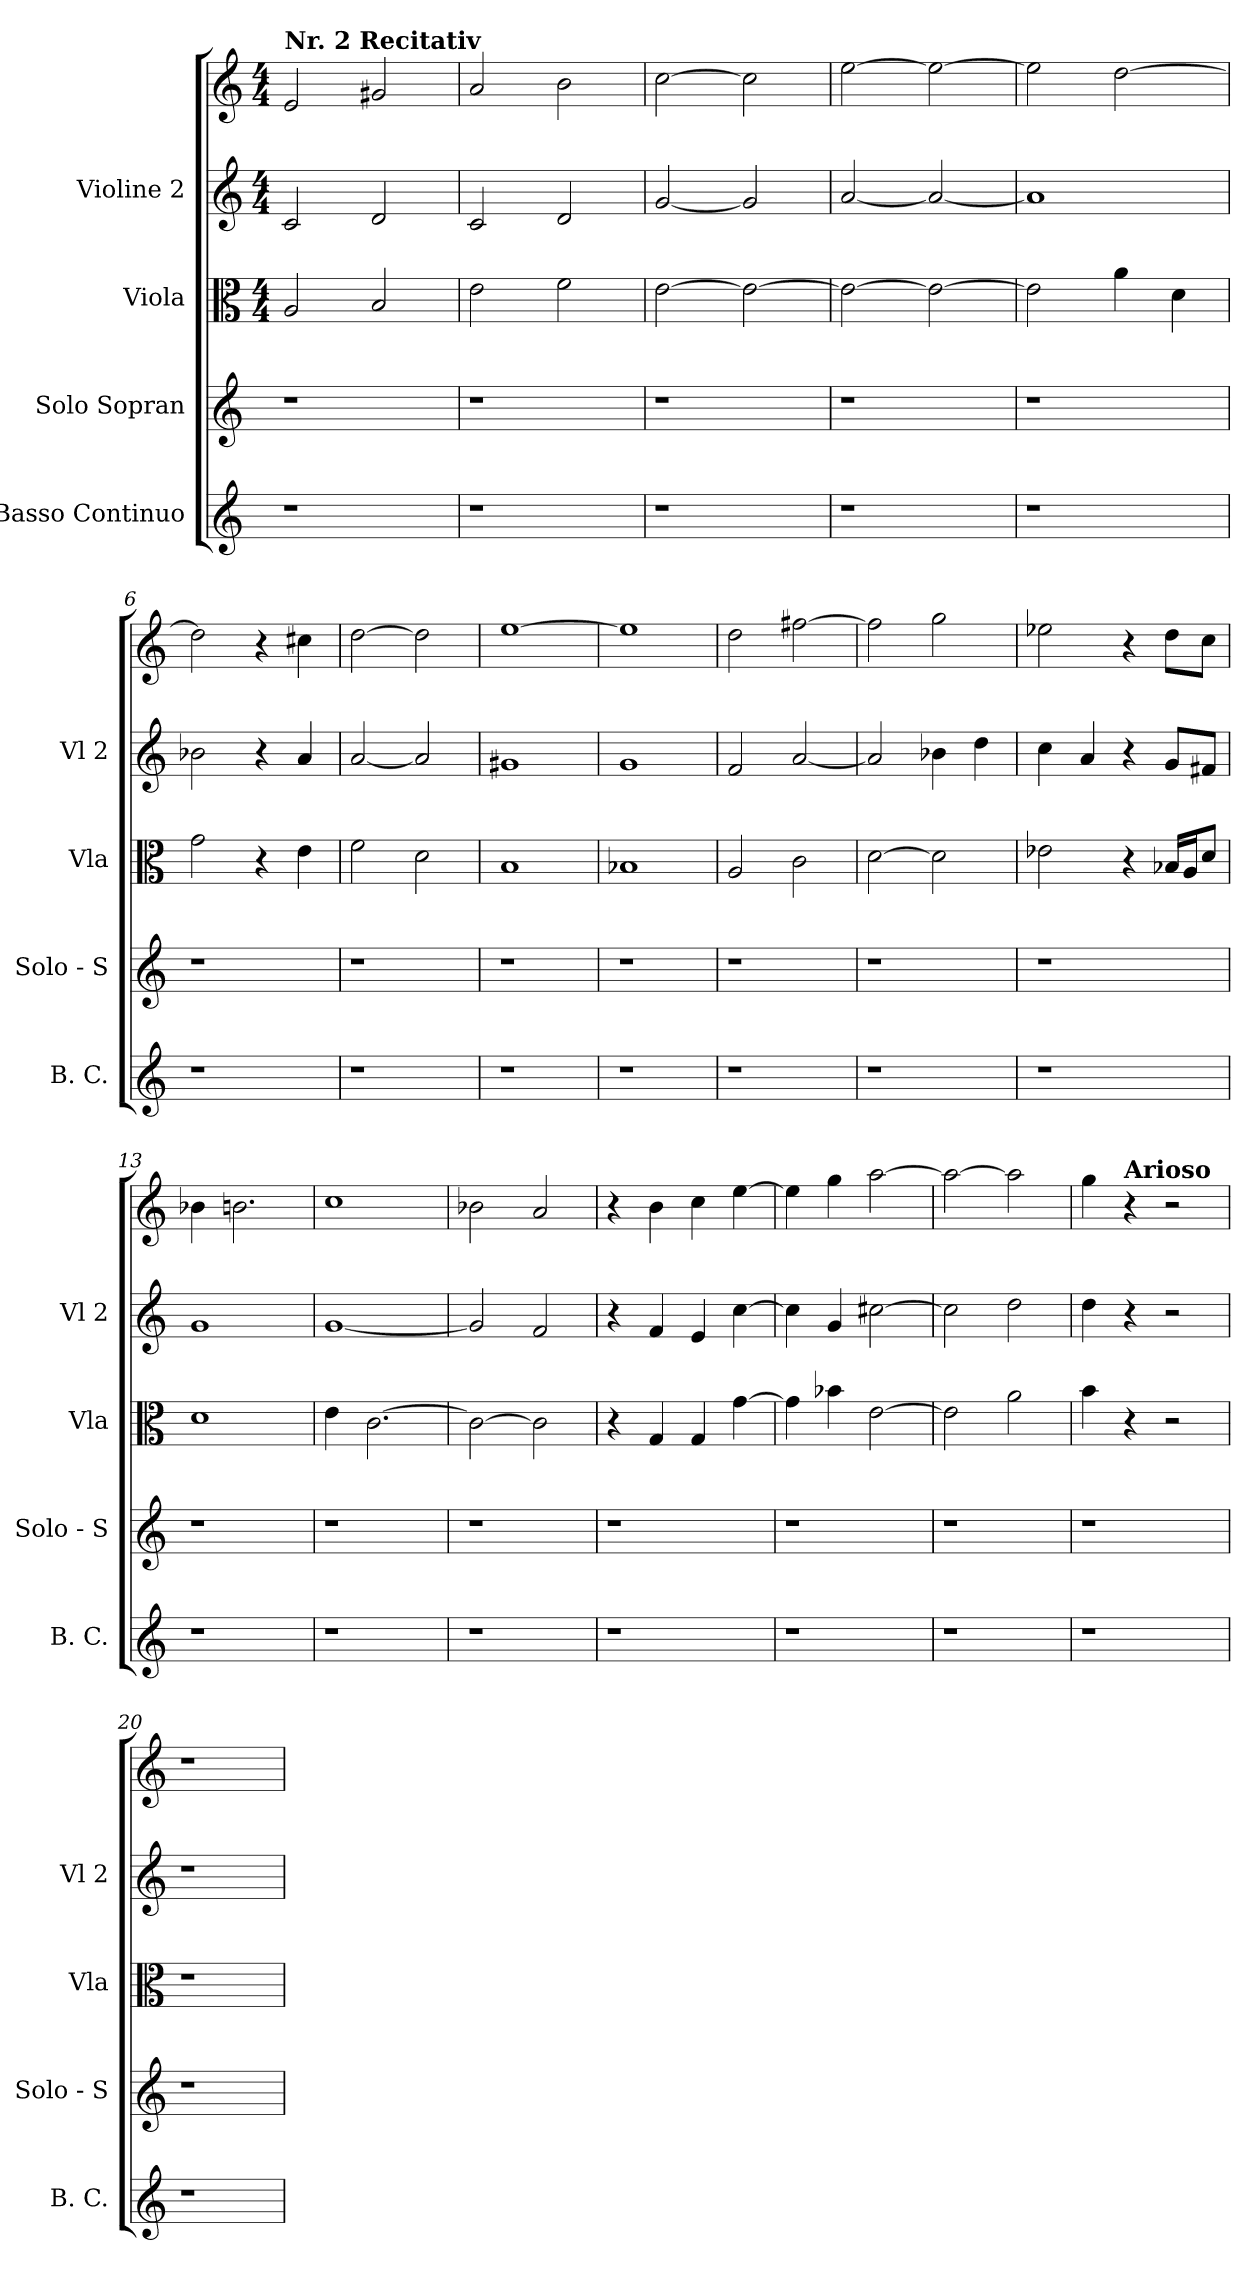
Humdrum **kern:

**kern	**kern	**kern	**kern	**kern
*part4	*part3	*part2	*part1	*part1
*staff5	*staff4	*staff3	*staff2	*staff1
*I"Basso Continuo	*I"Solo Sopran	*I"Viola	*I"Violine 2	*
*I'B. C.	*I'Solo - S	*I'Vla	*I'Vl 2	*
*clefG2	*clefG2	*clefC3	*clefG2	*clefG2
*k[]	*k[]	*k[]	*k[]	*k[]
*	*	*M4/4	*M4/4	*M4/4
=1	=1	=1	=1	=1
!	!	!	!	!LO:TX:a:B:t=Nr.  2  Recitativ
1r	1r	2A/	2c/	2e/
.	.	2B/	2d/	2g#X/
=2	=2	=2	=2	=2
1r	1r	2e\	2c/	2a/
.	.	2f\	2d/	2b\
=3	=3	=3	=3	=3
1r	1r	[2e\	[2g/	[2cc\
.	.	2e\_	2g/]	2cc\]
=4	=4	=4	=4	=4
1r	1r	2e\_	[2a/	[2ee\
.	.	2e\_	2a/_	2ee\_
!!LO:LB:g=z
=5	=5	=5	=5	=5
1r	1r	2e\]	1a]	2ee\]
.	.	4a\	.	[2dd\
.	.	4d\	.	.
=6	=6	=6	=6	=6
1r	1r	2g\	2b-X\	2dd\]
.	.	4r	4r	4r
.	.	4e\	4a/	4cc#X\
=7	=7	=7	=7	=7
1r	1r	2f\	[2a/	[2dd\
.	.	2d\	2a/]	2dd\]
=8	=8	=8	=8	=8
1r	1r	1B	1g#X	[1ee
!!LO:LB:g=z
=9	=9	=9	=9	=9
1r	1r	1B-X	1g	1ee]
=10	=10	=10	=10	=10
1r	1r	2A/	2f/	2dd\
.	.	2c\	[2a/	[2ff#X\
=11	=11	=11	=11	=11
1r	1r	[2d\	2a/]	2ff#\]
.	.	2d\]	4b-X\	2gg\
.	.	.	4dd\	.
=12	=12	=12	=12	=12
1r	1r	2e-X\	4cc\	2ee-X\
.	.	.	4a/	.
.	.	4r	4r	4r
.	.	16B-X/LL	8g/L	8dd\L
.	.	16A/J	.	.
.	.	8d/J	8f#X/J	8cc\J
=13	=13	=13	=13	=13
1r	1r	1d	1g	4b-X\
.	.	.	.	2.bn\
!!LO:LB:g=z
=14	=14	=14	=14	=14
1r	1r	4e\	[1g	1cc
.	.	[2.c\	.	.
=15	=15	=15	=15	=15
1r	1r	2c\_	2g/]	2b-X\
.	.	2c\]	2f/	2a/
=16	=16	=16	=16	=16
1r	1r	4r	4r	4r
.	.	4G/	4f/	4b\
.	.	4G/	4e/	4cc\
.	.	[4g\	[4cc\	[4ee\
=17	=17	=17	=17	=17
1r	1r	4g\]	4cc\]	4ee\]
.	.	4b-X\	4g/	4gg\
.	.	[2e\	[2cc#X\	[2aa\
!!LO:PB:g=z
=18	=18	=18	=18	=18
1r	1r	2e\]	2cc#\]	2aa\_
.	.	2a\	2dd\	2aa\]
=19	=19	=19	=19	=19
1r	1r	4b\	4dd\	4gg\
!	!	!	!	!LO:TX:a:B:t=Arioso
.	.	4r	4r	4r
.	.	2r	2r	2r
=20	=20	=20	=20	=20
1r	1r	1r	1r	1r
=21	=21	=21	=21	=21
1r	1r	1r	1r	1r
=22	=22	=22	=22	=22
1r	1r	1r	1r	1r
=23	=23	=23	=23	=23
1r	1r	1r	1r	1r
==	==	==	==	==
*-	*-	*-	*-	*-
